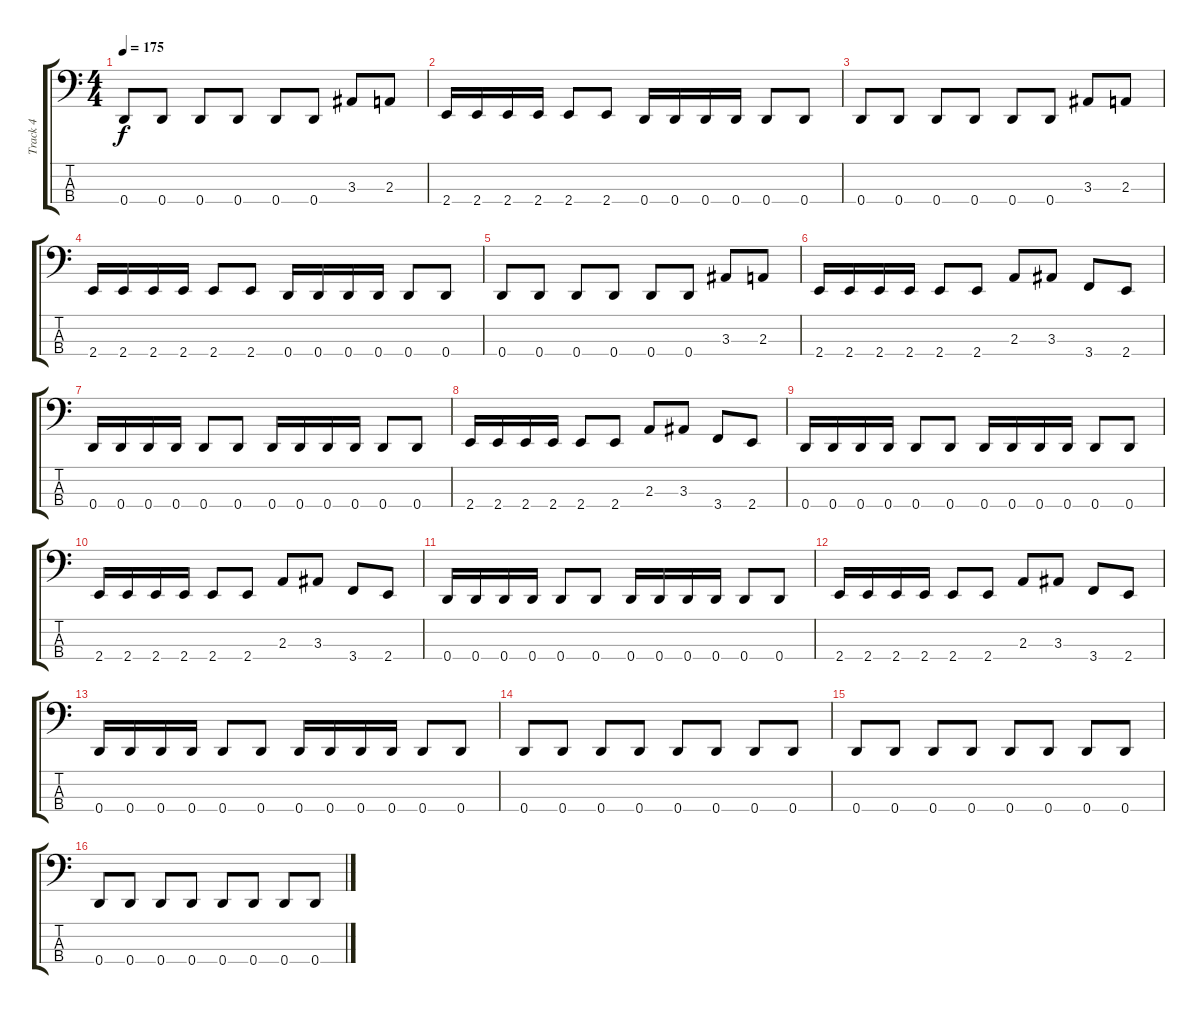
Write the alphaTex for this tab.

\track ("Track 4" "Track 4") {instrument electricbasspick}
\staff {score tabs}
\tuning (F2 C2 G1 D1) {hide}
\ts (4 4)
\tempo 175
\clef f4
\ks c
0.4.8{dy f} 0.4.8 0.4.8 0.4.8 0.4.8 0.4.8 3.3.8 2.3.8 |
2.4.16 2.4.16 2.4.16 2.4.16 2.4.8 2.4.8 0.4.16 0.4.16 0.4.16 0.4.16 0.4.8 0.4.8 |
0.4.8 0.4.8 0.4.8 0.4.8 0.4.8 0.4.8 3.3.8 2.3.8 |
2.4.16 2.4.16 2.4.16 2.4.16 2.4.8 2.4.8 0.4.16 0.4.16 0.4.16 0.4.16 0.4.8 0.4.8 |
0.4.8 0.4.8 0.4.8 0.4.8 0.4.8 0.4.8 3.3.8 2.3.8 |
2.4.16 2.4.16 2.4.16 2.4.16 2.4.8 2.4.8 2.3.8 3.3.8 3.4.8 2.4.8 |
0.4.16 0.4.16 0.4.16 0.4.16 0.4.8 0.4.8 0.4.16 0.4.16 0.4.16 0.4.16 0.4.8 0.4.8 |
2.4.16 2.4.16 2.4.16 2.4.16 2.4.8 2.4.8 2.3.8 3.3.8 3.4.8 2.4.8 |
0.4.16 0.4.16 0.4.16 0.4.16 0.4.8 0.4.8 0.4.16 0.4.16 0.4.16 0.4.16 0.4.8 0.4.8 |
2.4.16 2.4.16 2.4.16 2.4.16 2.4.8 2.4.8 2.3.8 3.3.8 3.4.8 2.4.8 |
0.4.16 0.4.16 0.4.16 0.4.16 0.4.8 0.4.8 0.4.16 0.4.16 0.4.16 0.4.16 0.4.8 0.4.8 |
2.4.16 2.4.16 2.4.16 2.4.16 2.4.8 2.4.8 2.3.8 3.3.8 3.4.8 2.4.8 |
0.4.16 0.4.16 0.4.16 0.4.16 0.4.8 0.4.8 0.4.16 0.4.16 0.4.16 0.4.16 0.4.8 0.4.8 |
0.4.8 0.4.8 0.4.8 0.4.8 0.4.8 0.4.8 0.4.8 0.4.8 |
0.4.8 0.4.8 0.4.8 0.4.8 0.4.8 0.4.8 0.4.8 0.4.8 |
0.4.8 0.4.8 0.4.8 0.4.8 0.4.8 0.4.8 0.4.8 0.4.8
